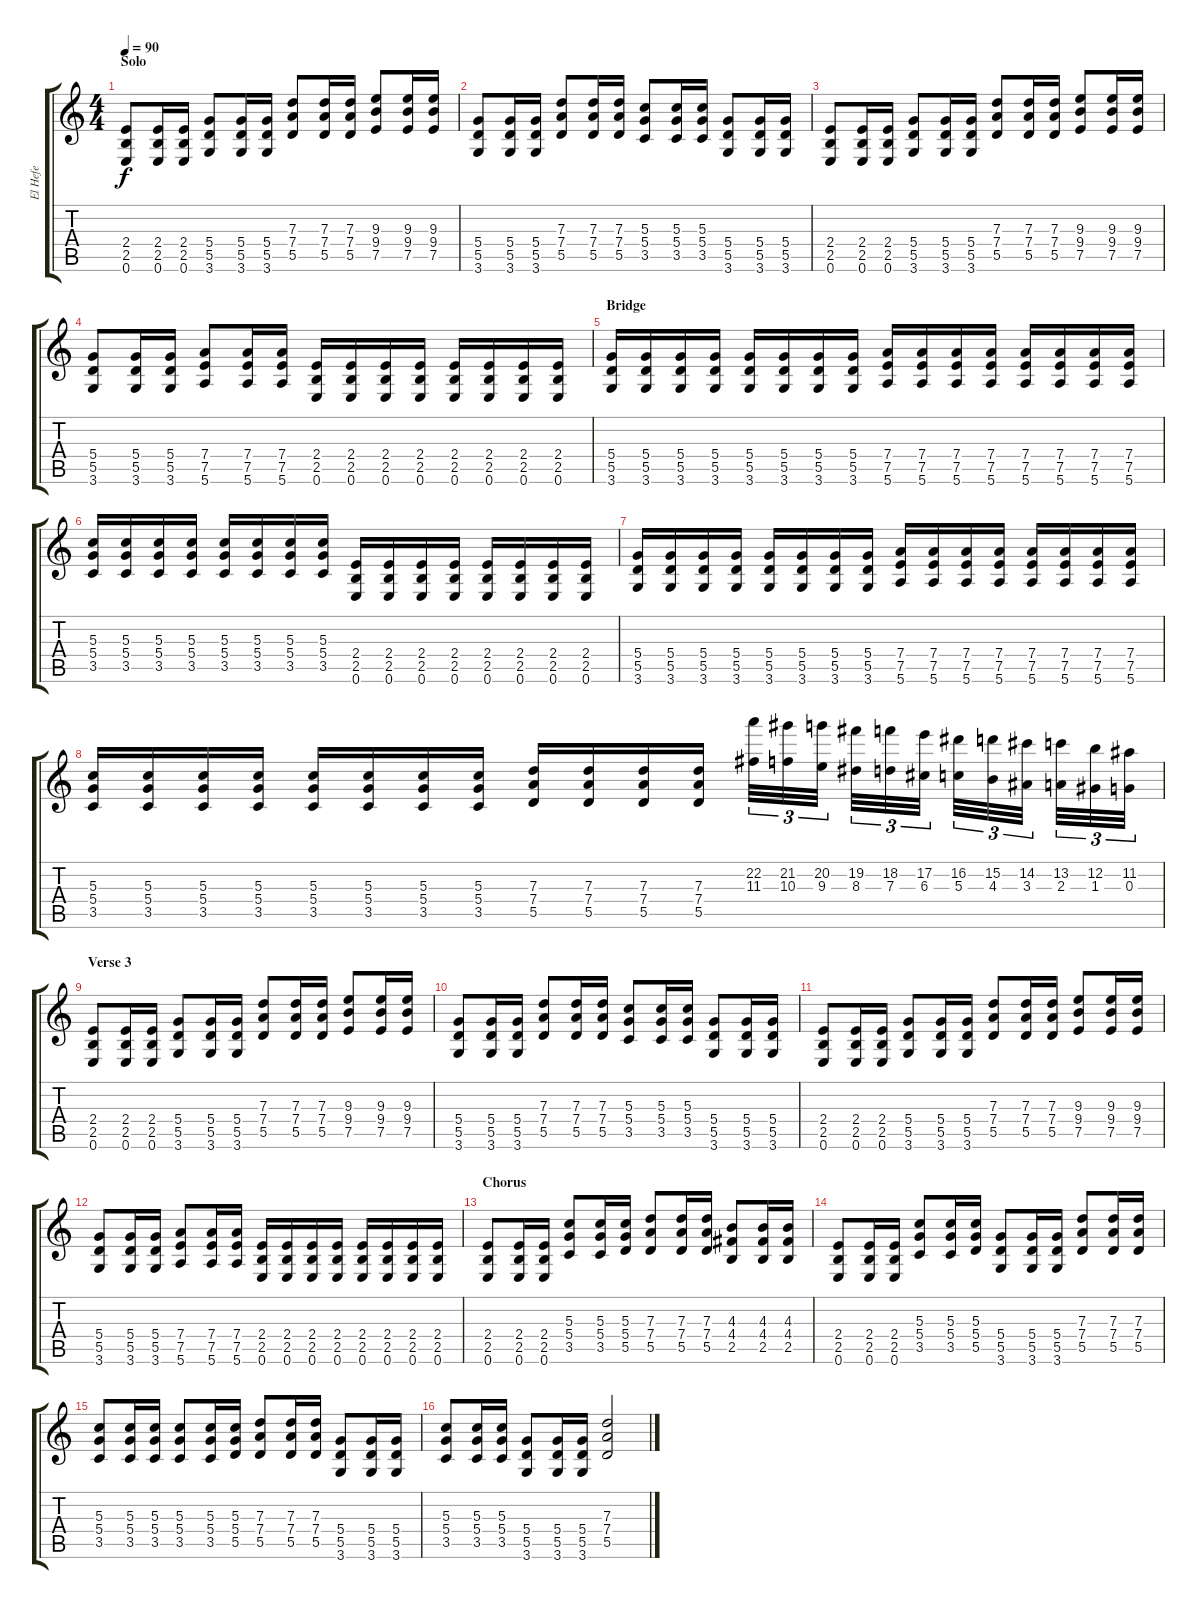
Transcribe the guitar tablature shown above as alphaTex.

\track ("El Hefe" "El Hefe") {instrument overdrivenguitar}
\staff {score tabs}
\tuning (E4 B3 G3 D3 A2 E2) {hide}
\ts (4 4)
\section ("" "Solo")
\tempo 90
\clef g2
\ks c
(2.4 2.5 0.6).8{dy f} (2.4 2.5 0.6).16 (2.4 2.5 0.6).16 (5.4 5.5 3.6).8 (5.4 5.5 3.6).16 (5.4 5.5 3.6).16 (7.3 7.4 5.5).8 (7.3 7.4 5.5).16 (7.3 7.4 5.5).16 (9.3 9.4 7.5).8 (9.3 9.4 7.5).16 (9.3 9.4 7.5).16 |
(5.4 5.5 3.6).8 (5.4 5.5 3.6).16 (5.4 5.5 3.6).16 (7.3 7.4 5.5).8 (7.3 7.4 5.5).16 (7.3 7.4 5.5).16 (5.3 5.4 3.5).8 (5.3 5.4 3.5).16 (5.3 5.4 3.5).16 (5.4 5.5 3.6).8 (5.4 5.5 3.6).16 (5.4 5.5 3.6).16 |
(2.4 2.5 0.6).8 (2.4 2.5 0.6).16 (2.4 2.5 0.6).16 (5.4 5.5 3.6).8 (5.4 5.5 3.6).16 (5.4 5.5 3.6).16 (7.3 7.4 5.5).8 (7.3 7.4 5.5).16 (7.3 7.4 5.5).16 (9.3 9.4 7.5).8 (9.3 9.4 7.5).16 (9.3 9.4 7.5).16 |
(5.4 5.5 3.6).8 (5.4 5.5 3.6).16 (5.4 5.5 3.6).16 (7.4 7.5 5.6).8 (7.4 7.5 5.6).16 (7.4 7.5 5.6).16 (2.4 2.5 0.6).16{volume 11 instrument electricguitarmuted} (2.4 2.5 0.6).16 (2.4 2.5 0.6).16 (2.4 2.5 0.6).16 (2.4 2.5 0.6).16 (2.4 2.5 0.6).16 (2.4 2.5 0.6).16 (2.4 2.5 0.6).16 |
\section ("" "Bridge")
(5.4 5.5 3.6).16{volume 14 instrument overdrivenguitar} (5.4 5.5 3.6).16 (5.4 5.5 3.6).16 (5.4 5.5 3.6).16 (5.4 5.5 3.6).16 (5.4 5.5 3.6).16 (5.4 5.5 3.6).16 (5.4 5.5 3.6).16 (7.4 7.5 5.6).16 (7.4 7.5 5.6).16 (7.4 7.5 5.6).16 (7.4 7.5 5.6).16 (7.4 7.5 5.6).16 (7.4 7.5 5.6).16 (7.4 7.5 5.6).16 (7.4 7.5 5.6).16 |
(5.3 5.4 3.5).16 (5.3 5.4 3.5).16 (5.3 5.4 3.5).16 (5.3 5.4 3.5).16 (5.3 5.4 3.5).16 (5.3 5.4 3.5).16 (5.3 5.4 3.5).16 (5.3 5.4 3.5).16 (2.4 2.5 0.6).16 (2.4 2.5 0.6).16 (2.4 2.5 0.6).16 (2.4 2.5 0.6).16 (2.4 2.5 0.6).16 (2.4 2.5 0.6).16 (2.4 2.5 0.6).16 (2.4 2.5 0.6).16 |
(5.4 5.5 3.6).16 (5.4 5.5 3.6).16 (5.4 5.5 3.6).16 (5.4 5.5 3.6).16 (5.4 5.5 3.6).16 (5.4 5.5 3.6).16 (5.4 5.5 3.6).16 (5.4 5.5 3.6).16 (7.4 7.5 5.6).16 (7.4 7.5 5.6).16 (7.4 7.5 5.6).16 (7.4 7.5 5.6).16 (7.4 7.5 5.6).16 (7.4 7.5 5.6).16 (7.4 7.5 5.6).16 (7.4 7.5 5.6).16 |
(5.3 5.4 3.5).16 (5.3 5.4 3.5).16 (5.3 5.4 3.5).16 (5.3 5.4 3.5).16 (5.3 5.4 3.5).16 (5.3 5.4 3.5).16 (5.3 5.4 3.5).16 (5.3 5.4 3.5).16 (7.3 7.4 5.5).16 (7.3 7.4 5.5).16 (7.3 7.4 5.5).16 (7.3 7.4 5.5).16 (22.2 11.3).32{tu (3 2)} (21.2 10.3).32{tu (3 2)} (20.2 9.3).32{tu (3 2)} (19.2 8.3).32{tu (3 2)} (18.2 7.3).32{tu (3 2)} (17.2 6.3).32{tu (3 2)} (16.2 5.3).32{tu (3 2)} (15.2 4.3).32{tu (3 2)} (14.2 3.3).32{tu (3 2)} (13.2 2.3).32{tu (3 2)} (12.2 1.3).32{tu (3 2)} (11.2 0.3).32{tu (3 2)} |
\section ("" "Verse 3")
(2.4 2.5 0.6).8 (2.4 2.5 0.6).16 (2.4 2.5 0.6).16 (5.4 5.5 3.6).8 (5.4 5.5 3.6).16 (5.4 5.5 3.6).16 (7.3 7.4 5.5).8 (7.3 7.4 5.5).16 (7.3 7.4 5.5).16 (9.3 9.4 7.5).8 (9.3 9.4 7.5).16 (9.3 9.4 7.5).16 |
(5.4 5.5 3.6).8 (5.4 5.5 3.6).16 (5.4 5.5 3.6).16 (7.3 7.4 5.5).8 (7.3 7.4 5.5).16 (7.3 7.4 5.5).16 (5.3 5.4 3.5).8 (5.3 5.4 3.5).16 (5.3 5.4 3.5).16 (5.4 5.5 3.6).8 (5.4 5.5 3.6).16 (5.4 5.5 3.6).16 |
(2.4 2.5 0.6).8 (2.4 2.5 0.6).16 (2.4 2.5 0.6).16 (5.4 5.5 3.6).8 (5.4 5.5 3.6).16 (5.4 5.5 3.6).16 (7.3 7.4 5.5).8 (7.3 7.4 5.5).16 (7.3 7.4 5.5).16 (9.3 9.4 7.5).8 (9.3 9.4 7.5).16 (9.3 9.4 7.5).16 |
(5.4 5.5 3.6).8 (5.4 5.5 3.6).16 (5.4 5.5 3.6).16 (7.4 7.5 5.6).8 (7.4 7.5 5.6).16 (7.4 7.5 5.6).16 (2.4 2.5 0.6).16{volume 11 instrument electricguitarmuted} (2.4 2.5 0.6).16 (2.4 2.5 0.6).16 (2.4 2.5 0.6).16 (2.4 2.5 0.6).16 (2.4 2.5 0.6).16 (2.4 2.5 0.6).16 (2.4 2.5 0.6).16 |
\section ("" "Chorus")
(2.4 2.5 0.6).8{volume 14 instrument overdrivenguitar} (2.4 2.5 0.6).16 (2.4 2.5 0.6).16 (5.3 5.4 3.5).8 (5.3 5.4 3.5).16 (5.3 5.4 5.5).16 (7.3 7.4 5.5).8 (7.3 7.4 5.5).16 (7.3 7.4 5.5).16 (4.3 4.4 2.5).8 (4.3 4.4 2.5).16 (4.3 4.4 2.5).16 |
(2.4 2.5 0.6).8 (2.4 2.5 0.6).16 (2.4 2.5 0.6).16 (5.3 5.4 3.5).8 (5.3 5.4 3.5).16 (5.3 5.4 5.5).16 (5.4 5.5 3.6).8 (5.4 5.5 3.6).16 (5.4 5.5 3.6).16 (7.3 7.4 5.5).8 (7.3 7.4 5.5).16 (7.3 7.4 5.5).16 |
(5.3 5.4 3.5).8 (5.3 5.4 3.5).16 (5.3 5.4 3.5).16 (5.3 5.4 3.5).8 (5.3 5.4 3.5).16 (5.3 5.4 5.5).16 (7.3 7.4 5.5).8 (7.3 7.4 5.5).16 (7.3 7.4 5.5).16 (5.4 5.5 3.6).8 (5.4 5.5 3.6).16 (5.4 5.5 3.6).16 |
(5.3 5.4 3.5).8 (5.3 5.4 3.5).16 (5.3 5.4 3.5).16 (5.4 5.5 3.6).8 (5.4 5.5 3.6).16 (5.4 5.5 3.6).16 (7.3 7.4 5.5).2
